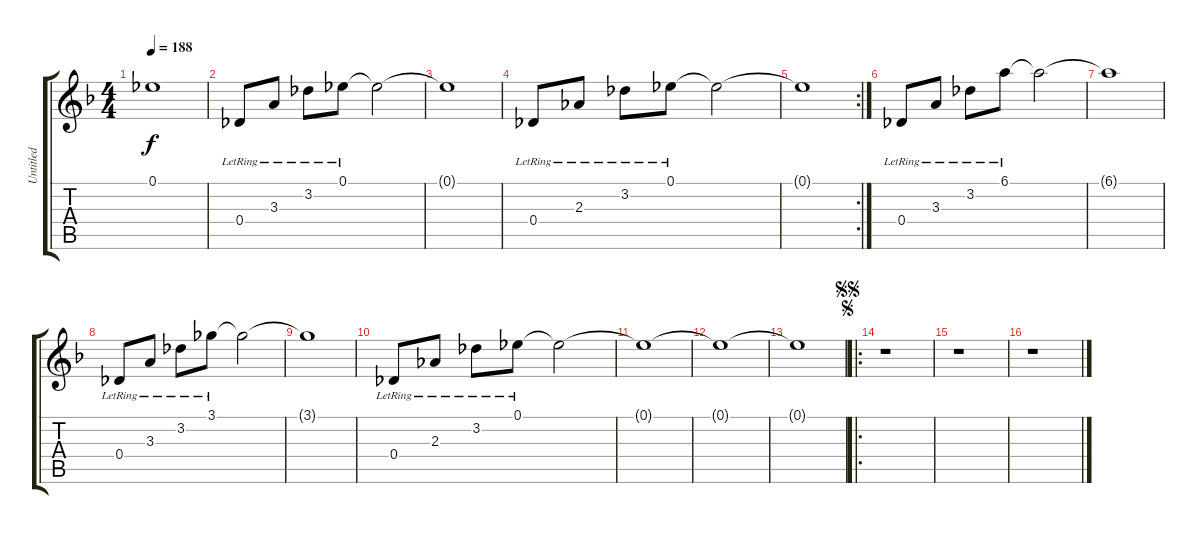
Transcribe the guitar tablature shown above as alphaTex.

\track ("Untitled" "Untitled") {instrument acousticguitarnylon}
\staff {score tabs}
\tuning (Eb4 Bb3 Gb3 Db3 Ab2 Eb2) {hide}
\ts (4 4)
\tempo 188
\clef g2
\ks f
0.1{t}.1{dy f} |
0.4{lr}.8 3.3{lr}.8 3.2{lr}.8 0.1{lr}.8 0.1{t}.2 |
0.1{t}.1 |
0.4{lr}.8 2.3{lr}.8 3.2{lr}.8 0.1{lr}.8 0.1{t}.2 |
\rc 2
0.1{t}.1 |
0.4{lr}.8 3.3{lr}.8 3.2{lr}.8 6.1{lr}.8 6.1{t}.2 |
6.1{t}.1 |
0.4{lr}.8{beam merge} 3.3{lr}.8 3.2{lr}.8{beam merge} 3.1{lr}.8 3.1{t}.2 |
3.1{t}.1 |
0.4{lr}.8{beam merge} 2.3{lr}.8 3.2{lr}.8 0.1{lr}.8 0.1{t}.2 |
0.1{t}.1 |
0.1{t}.1 |
0.1{t}.1 |
\ro
\jump segno
\jump segnosegno
r.1 |
r.1 |
r.1
